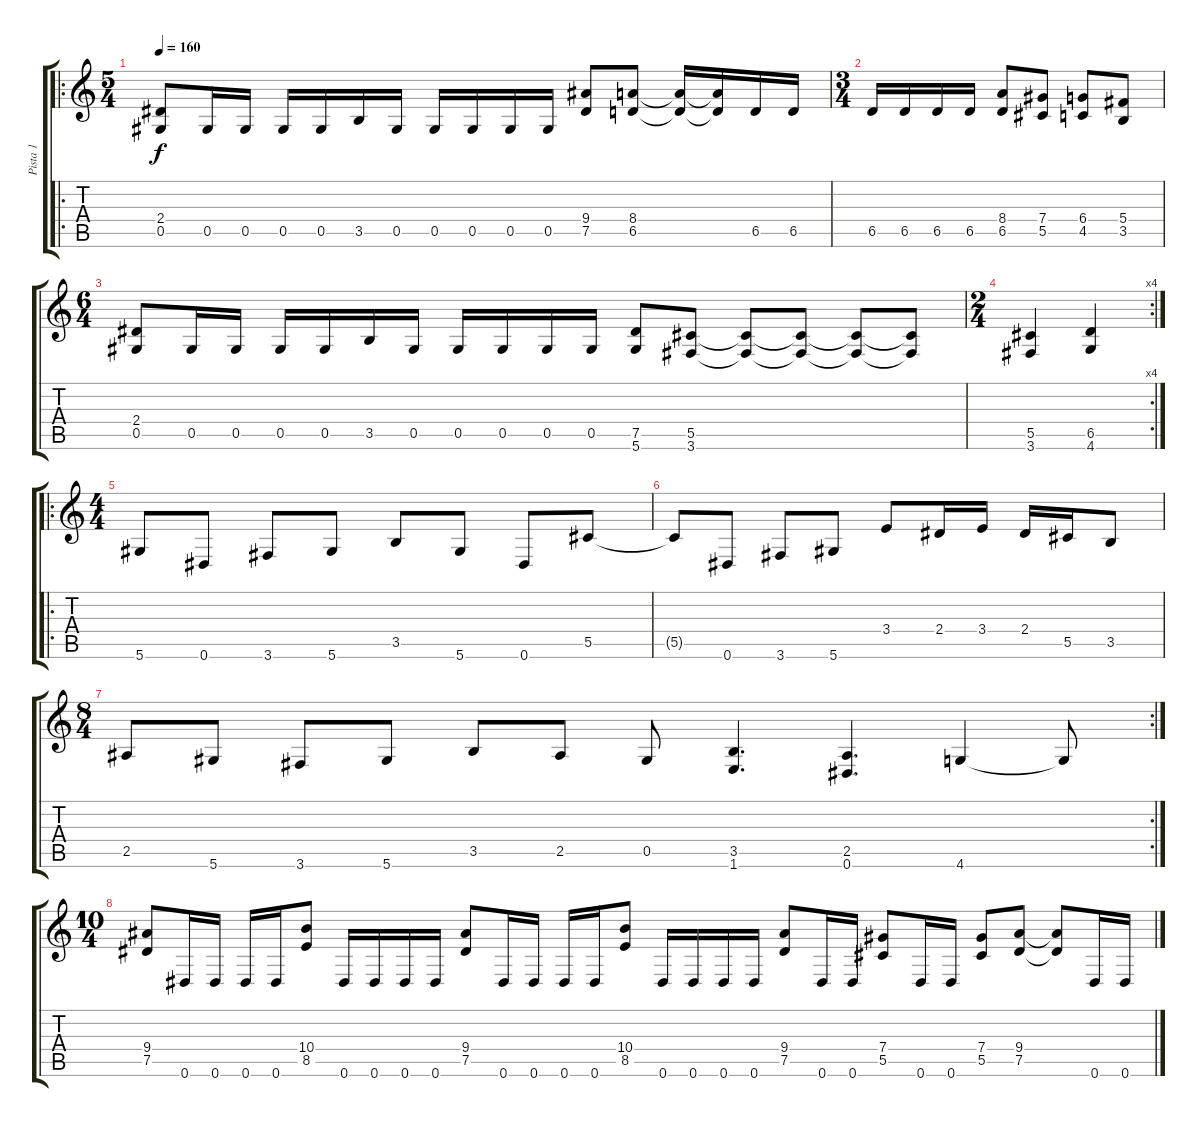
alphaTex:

\track ("Pista 1" "Pista 1") {instrument overdrivenguitar}
\staff {score tabs}
\tuning (Eb4 Bb3 Gb3 Db3 Ab2 Eb2) {hide}
\ro
\ts (5 4)
\tempo 160
\clef g2
\ks c
(2.4 0.5).8{dy f instrument overdrivenguitar} 0.5.16 0.5.16 0.5.16 0.5.16 3.5.16 0.5.16 0.5.16 0.5.16 0.5.16 0.5.16 (9.4 7.5).8 (8.4 6.5).8 (8.4{t} 6.5{t}).16 (8.4{t} 6.5{t}).16 6.5.16 6.5.16 |
\ts (3 4)
6.5.16 6.5.16 6.5.16 6.5.16 (8.4 6.5).8 (7.4 5.5).8 (6.4 4.5).8 (5.4 3.5).8 |
\ts (6 4)
(2.4 0.5).8 0.5.16 0.5.16 0.5.16 0.5.16 3.5.16 0.5.16 0.5.16 0.5.16 0.5.16 0.5.16 (7.5 5.6).8 (5.5 3.6).8 (5.5{t} 3.6{t}).8 (5.5{t} 3.6{t}).8 (5.5{t} 3.6{t}).8 (5.5{t} 3.6{t}).8 |
\rc 4
\ts (2 4)
(5.5 3.6).4 (6.5 4.6).4 |
\ro
\ts (4 4)
5.6.8 0.6.8 3.6.8 5.6.8 3.5.8 5.6.8 0.6.8 5.5.8 |
5.5{t}.8 0.6.8 3.6.8 5.6.8 3.4.8 2.4.16 3.4.16 2.4.16 5.5.16 3.5.8 |
\rc 2
\ts (8 4)
2.5.8 5.6.8 3.6.8 5.6.8 3.5.8 2.5.8 0.5.8 (3.5 1.6).4{d} (2.5 0.6).4{d} 4.6.4 4.6{t}.8 |
\ts (10 4)
(9.4 7.5).8 0.6.16 0.6.16 0.6.16 0.6.16 (10.4 8.5).8 0.6.16 0.6.16 0.6.16 0.6.16 (9.4 7.5).8 0.6.16 0.6.16 0.6.16 0.6.16 (10.4 8.5).8 0.6.16 0.6.16 0.6.16 0.6.16 (9.4 7.5).8 0.6.16 0.6.16 (7.4 5.5).8 0.6.16 0.6.16 (7.4 5.5).8 (9.4 7.5).8 (9.4{t} 7.5{t}).8 0.6.16 0.6.16
